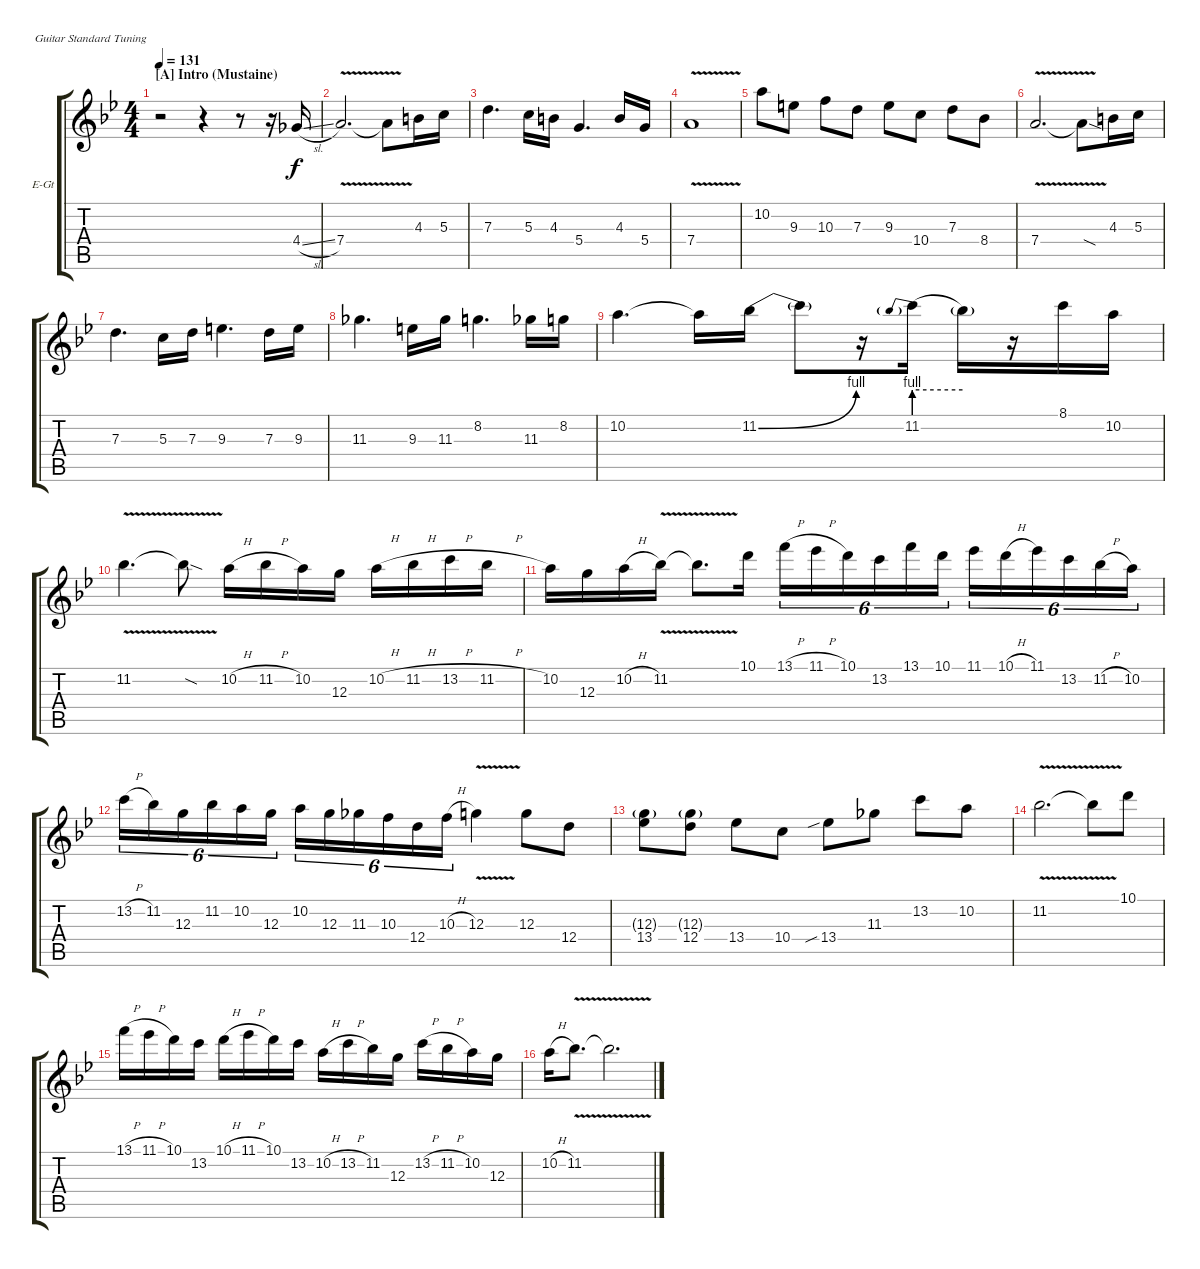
\bracketExtendMode groupsimilarinstruments
\firstSystemTrackNameOrientation horizontal
\otherSystemsTrackNameOrientation horizontal
\track ("Lead Guitar 1" "E-Gt") {instrument distortionguitar}
\staff {score tabs}
\tuning (E4 B3 G3 D3 A2 E2)
\ts (4 4)
\section ("A" "Intro (Mustaine)")
\tempo 131
\clef g2
\scale
0.682667
\ks gminor
r.2{dy f instrument distortionguitar} r.4 r.8 r.16 4.4{sl}.16 |
\scale
0.317333 7.4{v}.2{d} 7.4{v t}.8 4.3.16 5.3.16 |
\scale
0.73617 7.3.4{d} 5.3.16 4.3.16 5.4.4{d} 4.3.16 5.4.16 |
\scale
0.26383 7.4{v}.1 |
\scale
0.566102 10.2.8 9.3.8 10.3.8 7.3.8 9.3.8 10.4.8 7.3.8 8.4.8 |
\scale
0.433898 7.4{v}.2{d} 7.4{sod t}.8 4.3.16 5.3.16 |
\scale
0.498559 7.3.4{d} 5.3.16 7.3.16 9.3.4{d} 7.3.16 9.3.16 |
\scale
0.501441 11.3.4{d} 9.3.16 11.3.16 8.2.4{d} 11.3.16 8.2.16 |
\scale
0.5 10.2.4{d} 10.2{t}.16 11.2{be (bend 0 0 30 4)}.16 11.2{t}.8 r.16 11.2{be (prebend 0 4 60 4)}.16 11.2{be (hold 0 0 60 0) t}.16 r.16 8.1.16 10.2.16 |
\scale
0.5 11.2{v}.4{d} 11.2{sod t}.8 10.2{h}.16 11.2{h}.16 10.2.16 12.3.16 10.2{h}.16 11.2{h}.16 13.2{h}.16 11.2{h}.16 |
\scale
0.456716 10.2.16 12.3.16 10.2{h}.16 11.2{v}.16 11.2{v t}.8{d} 10.1.16 13.1{h}.16{tu (6 4)} 11.1{h}.16{tu (6 4)} 10.1.16{tu (6 4)} 13.2.16{tu (6 4)} 13.1.16{tu (6 4)} 10.1.16{tu (6 4)} 11.1.16{tu (6 4)} 10.1{h}.16{tu (6 4)} 11.1.16{tu (6 4)} 13.2.16{tu (6 4)} 11.2{h}.16{tu (6 4)} 10.2.16{tu (6 4)} |
\scale
0.543284 13.2{h}.16{tu (6 4)} 11.2.16{tu (6 4)} 12.3.16{tu (6 4)} 11.2.16{tu (6 4)} 10.2.16{tu (6 4)} 12.3.16{tu (6 4)} 10.2.16{tu (6 4)} 12.3.16{tu (6 4)} 11.3.16{tu (6 4)} 10.3.16{tu (6 4)} 12.4.16{tu (6 4)} 10.3{h}.16{tu (6 4)} 12.3{v}.4 12.3.8 12.4.8 |
\scale
0.615385 (13.4 12.3{g}).8 (12.4 12.3{g}).8 13.4.8 10.4.8 13.4{sib}.8 11.3.8 13.2.8 10.2.8 |
\scale
0.384615 11.2{v}.2{d} 11.2{v t}.8 10.1.8 |
\scale
0.692737 13.1{h}.16 11.1{h}.16 10.1.16 13.2.16 10.1{h}.16 11.1{h}.16 10.1.16 13.2.16 10.2{h}.16 13.2{h}.16 11.2.16 12.3.16 13.2{h}.16 11.2{h}.16 10.2.16 12.3.16 |
\scale
0.307263 10.2{h}.16 11.2{v}.8{d} 11.2{v t}.2{d}
